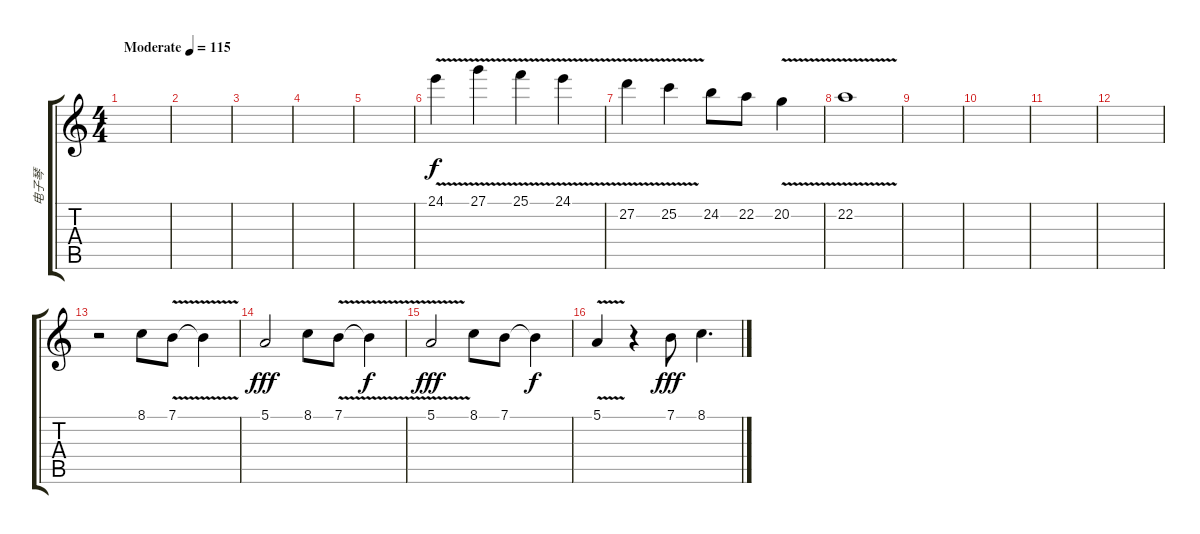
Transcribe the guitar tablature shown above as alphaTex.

\track ("电子琴" "电子琴") {instrument stringensemble2}
\staff {score tabs}
\tuning (E4 B3 G3 D3 A2 E2) {hide}
\ts (4 4)
\tempo (115 "Moderate")
\clef g2
\ks c
|
|
|
|
|
24.1{v}.4 27.1{v}.4 25.1{v}.4 24.1{v}.4 |
27.2{v}.4 25.2{v}.4 24.2.8 22.2.8 20.2{v}.4 |
22.2{v}.1 |
|
|
|
|
r.2{volume 9} 8.1.8{volume 14} 7.1{v}.8 7.1{t}.4{dy f} |
5.1.2{dy fff volume 13} 8.1.8{volume 13} 7.1{v}.8 7.1{t}.4{dy f} |
5.1{v}.2{dy fff volume 12} 8.1.8{volume 14} 7.1.8 7.1{t}.4{dy f} |
5.1{v}.4 r.4 7.1.8{dy fff} 8.1.4{d}
